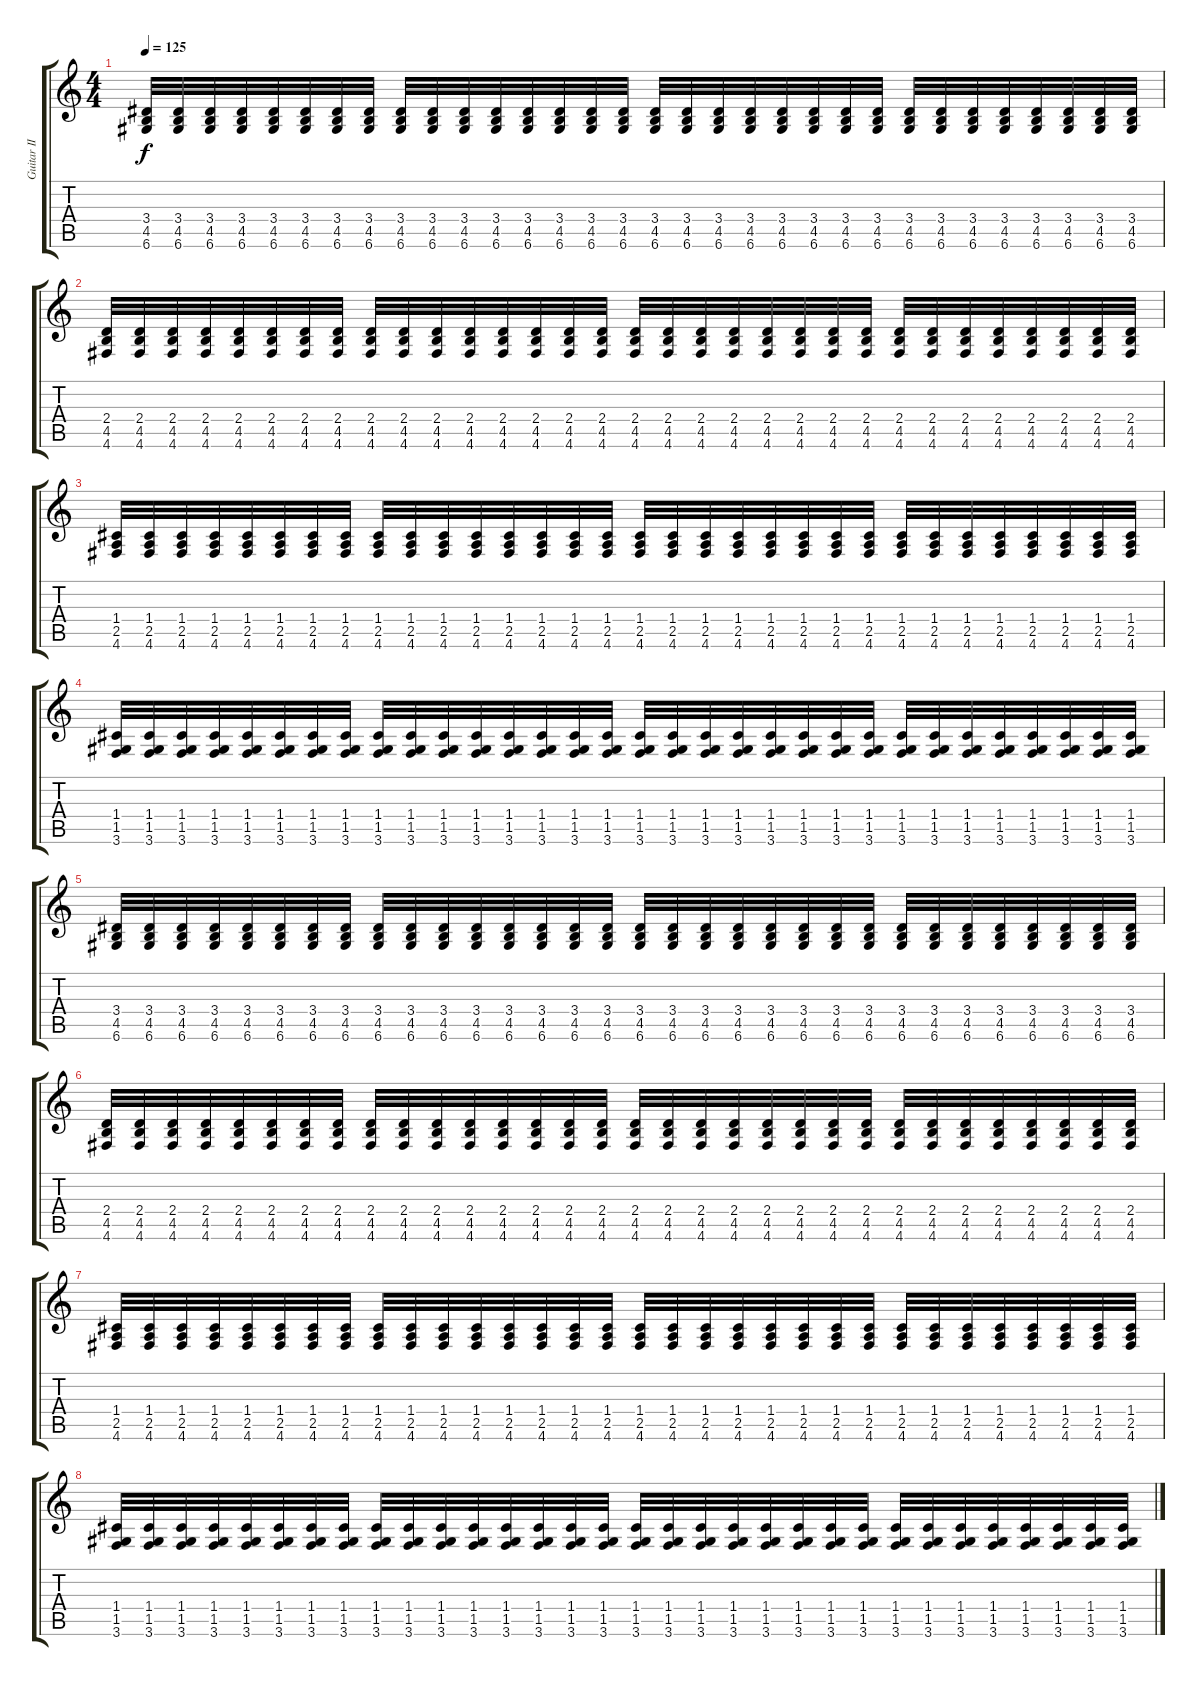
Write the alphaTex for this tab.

\track ("Guitar II" "Guitar II") {instrument distortionguitar}
\staff {score tabs}
\tuning (D4 A3 F3 C3 G2 D2) {hide}
\ts (4 4)
\tempo 125
\clef g2
\ks c
(3.4 4.5 6.6).32{dy f} (3.4 4.5 6.6).32 (3.4 4.5 6.6).32 (3.4 4.5 6.6).32 (3.4 4.5 6.6).32 (3.4 4.5 6.6).32 (3.4 4.5 6.6).32 (3.4 4.5 6.6).32 (3.4 4.5 6.6).32 (3.4 4.5 6.6).32 (3.4 4.5 6.6).32 (3.4 4.5 6.6).32 (3.4 4.5 6.6).32 (3.4 4.5 6.6).32 (3.4 4.5 6.6).32 (3.4 4.5 6.6).32 (3.4 4.5 6.6).32 (3.4 4.5 6.6).32 (3.4 4.5 6.6).32 (3.4 4.5 6.6).32 (3.4 4.5 6.6).32 (3.4 4.5 6.6).32 (3.4 4.5 6.6).32 (3.4 4.5 6.6).32 (3.4 4.5 6.6).32 (3.4 4.5 6.6).32 (3.4 4.5 6.6).32 (3.4 4.5 6.6).32 (3.4 4.5 6.6).32 (3.4 4.5 6.6).32 (3.4 4.5 6.6).32 (3.4 4.5 6.6).32 |
(2.4 4.5 4.6).32 (2.4 4.5 4.6).32 (2.4 4.5 4.6).32 (2.4 4.5 4.6).32 (2.4 4.5 4.6).32 (2.4 4.5 4.6).32 (2.4 4.5 4.6).32 (2.4 4.5 4.6).32 (2.4 4.5 4.6).32 (2.4 4.5 4.6).32 (2.4 4.5 4.6).32 (2.4 4.5 4.6).32 (2.4 4.5 4.6).32 (2.4 4.5 4.6).32 (2.4 4.5 4.6).32 (2.4 4.5 4.6).32 (2.4 4.5 4.6).32 (2.4 4.5 4.6).32 (2.4 4.5 4.6).32 (2.4 4.5 4.6).32 (2.4 4.5 4.6).32 (2.4 4.5 4.6).32 (2.4 4.5 4.6).32 (2.4 4.5 4.6).32 (2.4 4.5 4.6).32 (2.4 4.5 4.6).32 (2.4 4.5 4.6).32 (2.4 4.5 4.6).32 (2.4 4.5 4.6).32 (2.4 4.5 4.6).32 (2.4 4.5 4.6).32 (2.4 4.5 4.6).32 |
(1.4 2.5 4.6).32 (1.4 2.5 4.6).32 (1.4 2.5 4.6).32 (1.4 2.5 4.6).32 (1.4 2.5 4.6).32 (1.4 2.5 4.6).32 (1.4 2.5 4.6).32 (1.4 2.5 4.6).32 (1.4 2.5 4.6).32 (1.4 2.5 4.6).32 (1.4 2.5 4.6).32 (1.4 2.5 4.6).32 (1.4 2.5 4.6).32 (1.4 2.5 4.6).32 (1.4 2.5 4.6).32 (1.4 2.5 4.6).32 (1.4 2.5 4.6).32 (1.4 2.5 4.6).32 (1.4 2.5 4.6).32 (1.4 2.5 4.6).32 (1.4 2.5 4.6).32 (1.4 2.5 4.6).32 (1.4 2.5 4.6).32 (1.4 2.5 4.6).32 (1.4 2.5 4.6).32 (1.4 2.5 4.6).32 (1.4 2.5 4.6).32 (1.4 2.5 4.6).32 (1.4 2.5 4.6).32 (1.4 2.5 4.6).32 (1.4 2.5 4.6).32 (1.4 2.5 4.6).32 |
(1.4 1.5 3.6).32 (1.4 1.5 3.6).32 (1.4 1.5 3.6).32 (1.4 1.5 3.6).32 (1.4 1.5 3.6).32 (1.4 1.5 3.6).32 (1.4 1.5 3.6).32 (1.4 1.5 3.6).32 (1.4 1.5 3.6).32 (1.4 1.5 3.6).32 (1.4 1.5 3.6).32 (1.4 1.5 3.6).32 (1.4 1.5 3.6).32 (1.4 1.5 3.6).32 (1.4 1.5 3.6).32 (1.4 1.5 3.6).32 (1.4 1.5 3.6).32 (1.4 1.5 3.6).32 (1.4 1.5 3.6).32 (1.4 1.5 3.6).32 (1.4 1.5 3.6).32 (1.4 1.5 3.6).32 (1.4 1.5 3.6).32 (1.4 1.5 3.6).32 (1.4 1.5 3.6).32 (1.4 1.5 3.6).32 (1.4 1.5 3.6).32 (1.4 1.5 3.6).32 (1.4 1.5 3.6).32 (1.4 1.5 3.6).32 (1.4 1.5 3.6).32 (1.4 1.5 3.6).32 |
(3.4 4.5 6.6).32 (3.4 4.5 6.6).32 (3.4 4.5 6.6).32 (3.4 4.5 6.6).32 (3.4 4.5 6.6).32 (3.4 4.5 6.6).32 (3.4 4.5 6.6).32 (3.4 4.5 6.6).32 (3.4 4.5 6.6).32 (3.4 4.5 6.6).32 (3.4 4.5 6.6).32 (3.4 4.5 6.6).32 (3.4 4.5 6.6).32 (3.4 4.5 6.6).32 (3.4 4.5 6.6).32 (3.4 4.5 6.6).32 (3.4 4.5 6.6).32 (3.4 4.5 6.6).32 (3.4 4.5 6.6).32 (3.4 4.5 6.6).32 (3.4 4.5 6.6).32 (3.4 4.5 6.6).32 (3.4 4.5 6.6).32 (3.4 4.5 6.6).32 (3.4 4.5 6.6).32 (3.4 4.5 6.6).32 (3.4 4.5 6.6).32 (3.4 4.5 6.6).32 (3.4 4.5 6.6).32 (3.4 4.5 6.6).32 (3.4 4.5 6.6).32 (3.4 4.5 6.6).32 |
(2.4 4.5 4.6).32 (2.4 4.5 4.6).32 (2.4 4.5 4.6).32 (2.4 4.5 4.6).32 (2.4 4.5 4.6).32 (2.4 4.5 4.6).32 (2.4 4.5 4.6).32 (2.4 4.5 4.6).32 (2.4 4.5 4.6).32 (2.4 4.5 4.6).32 (2.4 4.5 4.6).32 (2.4 4.5 4.6).32 (2.4 4.5 4.6).32 (2.4 4.5 4.6).32 (2.4 4.5 4.6).32 (2.4 4.5 4.6).32 (2.4 4.5 4.6).32 (2.4 4.5 4.6).32 (2.4 4.5 4.6).32 (2.4 4.5 4.6).32 (2.4 4.5 4.6).32 (2.4 4.5 4.6).32 (2.4 4.5 4.6).32 (2.4 4.5 4.6).32 (2.4 4.5 4.6).32 (2.4 4.5 4.6).32 (2.4 4.5 4.6).32 (2.4 4.5 4.6).32 (2.4 4.5 4.6).32 (2.4 4.5 4.6).32 (2.4 4.5 4.6).32 (2.4 4.5 4.6).32 |
(1.4 2.5 4.6).32 (1.4 2.5 4.6).32 (1.4 2.5 4.6).32 (1.4 2.5 4.6).32 (1.4 2.5 4.6).32 (1.4 2.5 4.6).32 (1.4 2.5 4.6).32 (1.4 2.5 4.6).32 (1.4 2.5 4.6).32 (1.4 2.5 4.6).32 (1.4 2.5 4.6).32 (1.4 2.5 4.6).32 (1.4 2.5 4.6).32 (1.4 2.5 4.6).32 (1.4 2.5 4.6).32 (1.4 2.5 4.6).32 (1.4 2.5 4.6).32 (1.4 2.5 4.6).32 (1.4 2.5 4.6).32 (1.4 2.5 4.6).32 (1.4 2.5 4.6).32 (1.4 2.5 4.6).32 (1.4 2.5 4.6).32 (1.4 2.5 4.6).32 (1.4 2.5 4.6).32 (1.4 2.5 4.6).32 (1.4 2.5 4.6).32 (1.4 2.5 4.6).32 (1.4 2.5 4.6).32 (1.4 2.5 4.6).32 (1.4 2.5 4.6).32 (1.4 2.5 4.6).32 |
(1.4 1.5 3.6).32 (1.4 1.5 3.6).32 (1.4 1.5 3.6).32 (1.4 1.5 3.6).32 (1.4 1.5 3.6).32 (1.4 1.5 3.6).32 (1.4 1.5 3.6).32 (1.4 1.5 3.6).32 (1.4 1.5 3.6).32 (1.4 1.5 3.6).32 (1.4 1.5 3.6).32 (1.4 1.5 3.6).32 (1.4 1.5 3.6).32 (1.4 1.5 3.6).32 (1.4 1.5 3.6).32 (1.4 1.5 3.6).32 (1.4 1.5 3.6).32 (1.4 1.5 3.6).32 (1.4 1.5 3.6).32 (1.4 1.5 3.6).32 (1.4 1.5 3.6).32 (1.4 1.5 3.6).32 (1.4 1.5 3.6).32 (1.4 1.5 3.6).32 (1.4 1.5 3.6).32 (1.4 1.5 3.6).32 (1.4 1.5 3.6).32 (1.4 1.5 3.6).32 (1.4 1.5 3.6).32 (1.4 1.5 3.6).32 (1.4 1.5 3.6).32 (1.4 1.5 3.6).32
